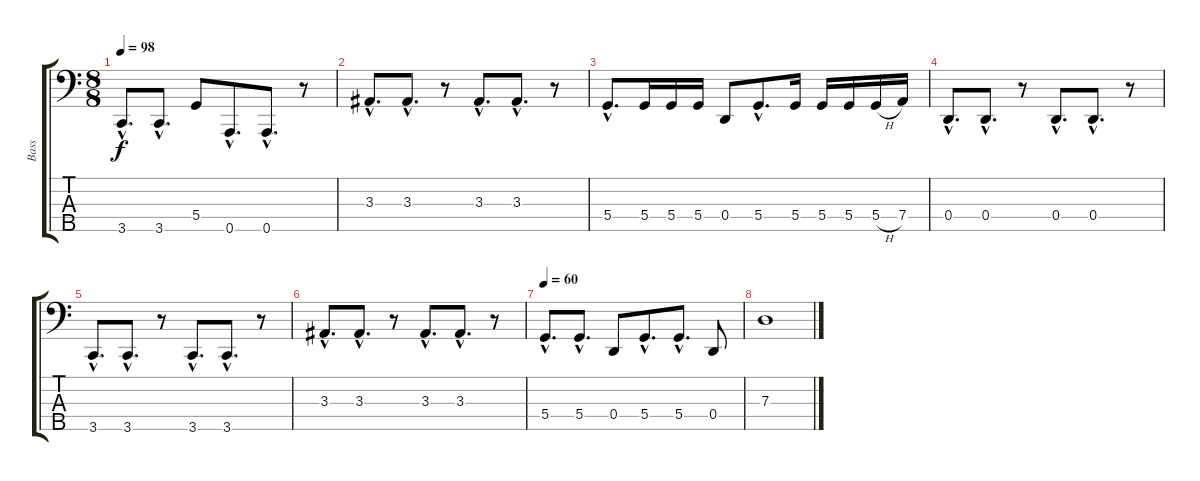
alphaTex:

\track ("Bass" "Bass") {instrument electricbassfinger}
\staff {score tabs}
\tuning (F2 C2 G1 D1 A0) {hide}
\ts (8 8)
\tempo 98
\clef f4
\ks c
3.5{hac}.8{d dy f} 3.5{hac}.8{d} 5.4.8 0.5{hac}.8{d} 0.5{hac}.8{d} r.8 |
3.3{hac}.8{d} 3.3{hac}.8{d} r.8 3.3{hac}.8{d} 3.3{hac}.8{d} r.8 |
5.4{hac}.8{d} 5.4.16 5.4.16 5.4.16 0.4.8 5.4{hac}.8{d} 5.4.16 5.4.16 5.4.16 5.4{h}.16 7.4.16 |
0.4{hac}.8{d} 0.4{hac}.8{d} r.8 0.4{hac}.8{d} 0.4{hac}.8{d} r.8 |
3.5{hac}.8{d} 3.5{hac}.8{d} r.8 3.5{hac}.8{d} 3.5{hac}.8{d} r.8 |
3.3{hac}.8{d} 3.3{hac}.8{d} r.8 3.3{hac}.8{d} 3.3{hac}.8{d} r.8 |
\tempo 60
5.4{hac}.8{d} 5.4{hac}.8{d} 0.4.8 5.4{hac}.8{d} 5.4{hac}.8{d} 0.4.8 |
7.3.1
